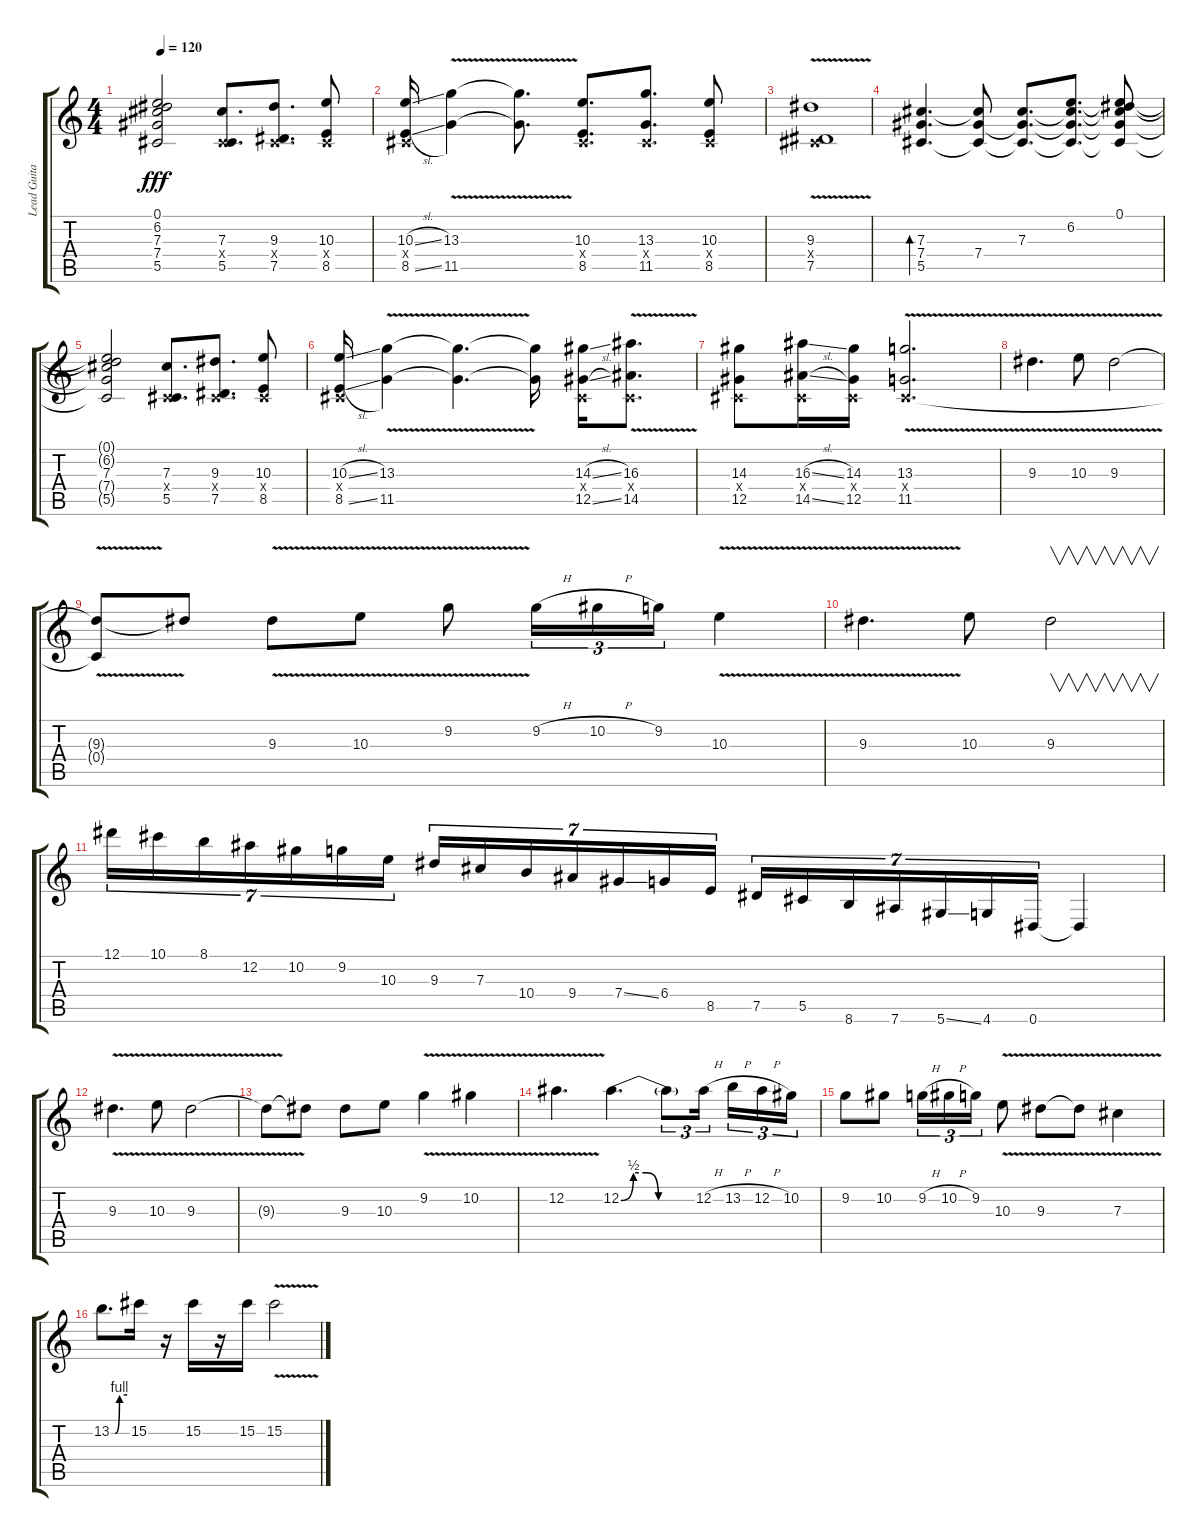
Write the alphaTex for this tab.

\track ("Lead Guitar" "Lead Guita") {instrument overdrivenguitar}
\staff {score tabs}
\tuning (Eb4 Bb3 Gb3 Db3 Ab2 Eb2) {hide}
\ts (4 4)
\tempo 120
\clef g2
\ks c
(0.1{t} 6.2{t} 7.3 7.4{t} 5.5{t}).2{dy fff} (7.3 0.4{x} 5.5).8{d} (9.3 0.4{x} 7.5).8{d} (10.3 0.4{x} 8.5).8 |
(10.3{sl} 0.4{x} 8.5{sl}).16 (13.3{v} 11.5{v}).4 (13.3{t} 11.5{t}).8{d} (10.3 0.4{x} 8.5).8{d} (13.3 0.4{x} 11.5).8{d} (10.3 0.4{x} 8.5).8 |
(9.3{v} 0.4{x} 7.5{v}).1 |
(7.3 7.4 5.5).4{d bd 240} (7.3{t} 7.4 5.5{t}).8 (7.3 7.4{t} 5.5{t}).8{d} (6.2 7.3{t} 7.4{t} 5.5{t}).8{d} (0.1 6.2{t} 7.3{t} 7.4{t} 5.5{t}).8 |
(0.1{t} 6.2{t} 7.3 7.4{t} 5.5{t}).2 (7.3 0.4{x} 5.5).8{d} (9.3 0.4{x} 7.5).8{d} (10.3 0.4{x} 8.5).8 |
(10.3{sl} 0.4{x} 8.5{sl}).16 (13.3{v} 11.5{v}).4 (13.3{t} 11.5{t}).4{d} (13.3{t} 11.5{t}).16 (14.3{sl} 0.4{x} 12.5{sl}).16 (16.3{v} 0.4{x} 14.5{v}).8{d} |
(14.3 0.4{x} 12.5).8 (16.3{sl} 0.4{x} 14.5{sl}).16 (14.3 0.4{x} 12.5).16 (13.3{v} 0.4{x} 11.5{v}).2{d} |
9.3{v}.4{d} 10.3{v}.8 9.3{v}.2 |
(9.3{t} 0.4{t}).8 9.3{t}.8 9.3{v}.8 10.3{v}.8 9.2{v}.8 9.2{h}.16{tu (3 2)} 10.2{h}.16{tu (3 2)} 9.2.16{tu (3 2)} 10.3{v}.4 |
9.3{v}.4{d} 10.3.8 9.3.2{v} |
12.1.16{tu (7 4)} 10.1.16{tu (7 4)} 8.1.16{tu (7 4)} 12.2.16{tu (7 4)} 10.2.16{tu (7 4)} 9.2.16{tu (7 4)} 10.3.16{tu (7 4)} 9.3.16{tu (7 4)} 7.3.16{tu (7 4)} 10.4.16{tu (7 4)} 9.4.16{tu (7 4)} 7.4{ss}.16{tu (7 4)} 6.4.16{tu (7 4)} 8.5.16{tu (7 4)} 7.5.16{tu (7 4)} 5.5.16{tu (7 4)} 8.6.16{tu (7 4)} 7.6.16{tu (7 4)} 5.6{ss}.16{tu (7 4)} 4.6.16{tu (7 4)} 0.6.16{tu (7 4)} 0.6{t}.4 |
9.3{v}.4{d} 10.3{v}.8 9.3{v}.2 |
9.3{t}.8 9.3{t}.8 9.3.8 10.3.8 9.2{v}.4 10.2{v}.4 |
12.2{v}.4{d} 12.2{be (custom 0 0 10 2 20 2 30 0 60 0)}.4{d} 12.2{t}.8{tu (3 2)} 12.2{h}.16{tu (3 2) beam splitsecondary} 13.2{h}.16{tu (3 2)} 12.2{h}.16{tu (3 2)} 10.2.16{tu (3 2)} |
9.2.8 10.2.8 9.2{h}.16{tu (3 2)} 10.2{h}.16{tu (3 2)} 9.2.16{tu (3 2)} 10.3{v}.8 9.3{v}.8 9.3{t}.8 7.3{v}.4 |
13.2{be (custom 0 0 15 0 31 4 60 4)}.8{d} 15.2.16 r.16 15.2.16 r.16 15.2.16 15.2{v}.2
